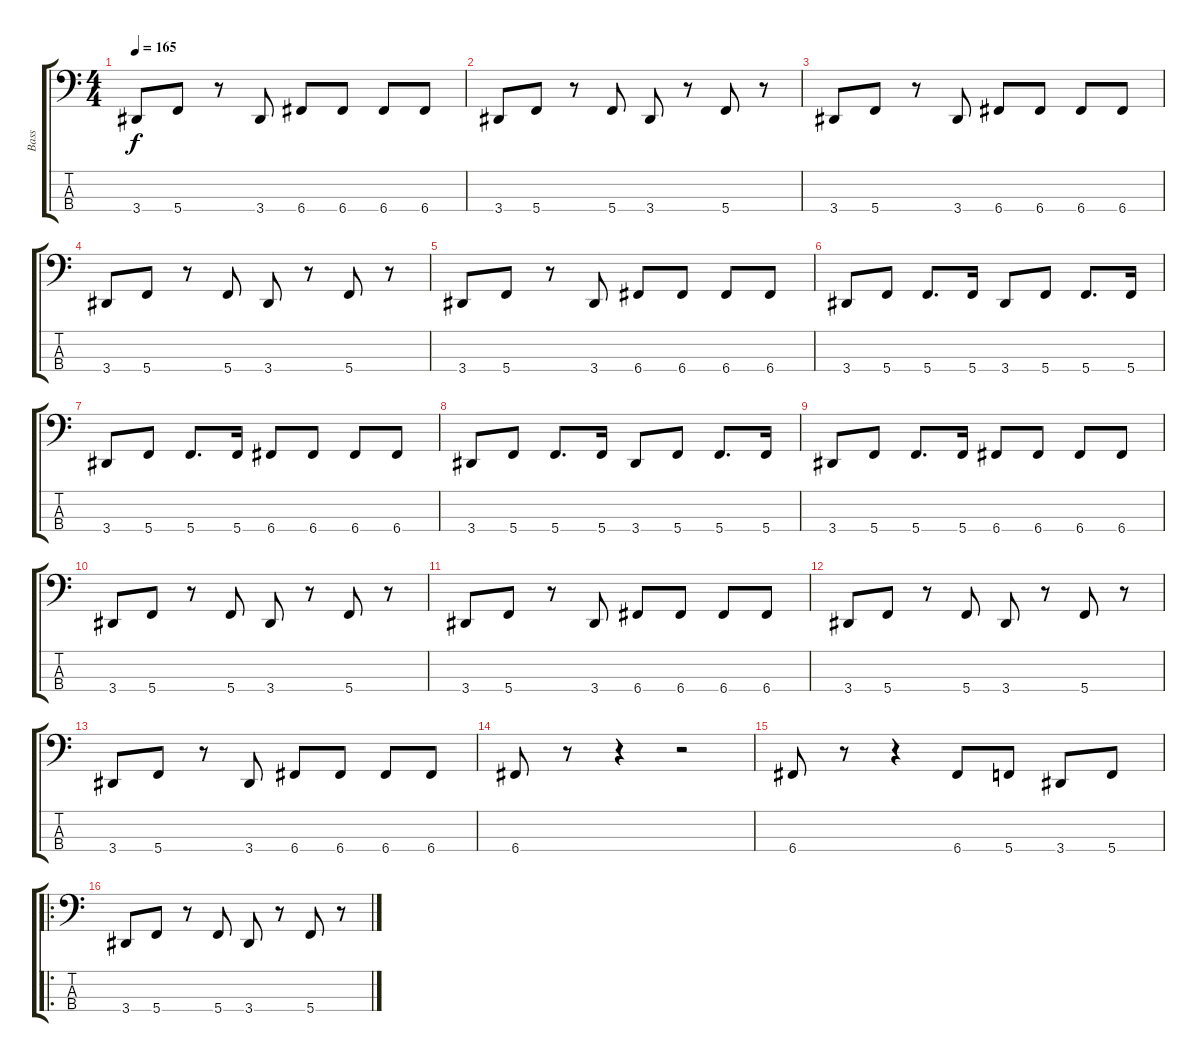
\track ("Bass" "Bass") {instrument electricbasspick}
\staff {score tabs}
\tuning (F2 C2 G1 C1) {hide}
\ts (4 4)
\tempo 165
\clef f4
\ks c
3.4.8{dy f} 5.4.8 r.8 3.4.8 6.4.8 6.4.8 6.4.8 6.4.8 |
3.4.8 5.4.8 r.8 5.4.8 3.4.8 r.8 5.4.8 r.8 |
3.4.8 5.4.8 r.8 3.4.8 6.4.8 6.4.8 6.4.8 6.4.8 |
3.4.8 5.4.8 r.8 5.4.8 3.4.8 r.8 5.4.8 r.8 |
3.4.8 5.4.8 r.8 3.4.8 6.4.8 6.4.8 6.4.8 6.4.8 |
3.4.8 5.4.8 5.4.8{d} 5.4.16 3.4.8 5.4.8 5.4.8{d} 5.4.16 |
3.4.8 5.4.8 5.4.8{d} 5.4.16 6.4.8 6.4.8 6.4.8 6.4.8 |
3.4.8 5.4.8 5.4.8{d} 5.4.16 3.4.8 5.4.8 5.4.8{d} 5.4.16 |
3.4.8 5.4.8 5.4.8{d} 5.4.16 6.4.8 6.4.8 6.4.8 6.4.8 |
3.4.8 5.4.8 r.8 5.4.8 3.4.8 r.8 5.4.8 r.8 |
3.4.8 5.4.8 r.8 3.4.8 6.4.8 6.4.8 6.4.8 6.4.8 |
3.4.8 5.4.8 r.8 5.4.8 3.4.8 r.8 5.4.8 r.8 |
3.4.8 5.4.8 r.8 3.4.8 6.4.8 6.4.8 6.4.8 6.4.8 |
6.4.8 r.8 r.4 r.2 |
6.4.8 r.8 r.4 6.4.8 5.4.8 3.4.8 5.4.8 |
\ro
3.4.8 5.4.8 r.8 5.4.8 3.4.8 r.8 5.4.8 r.8
